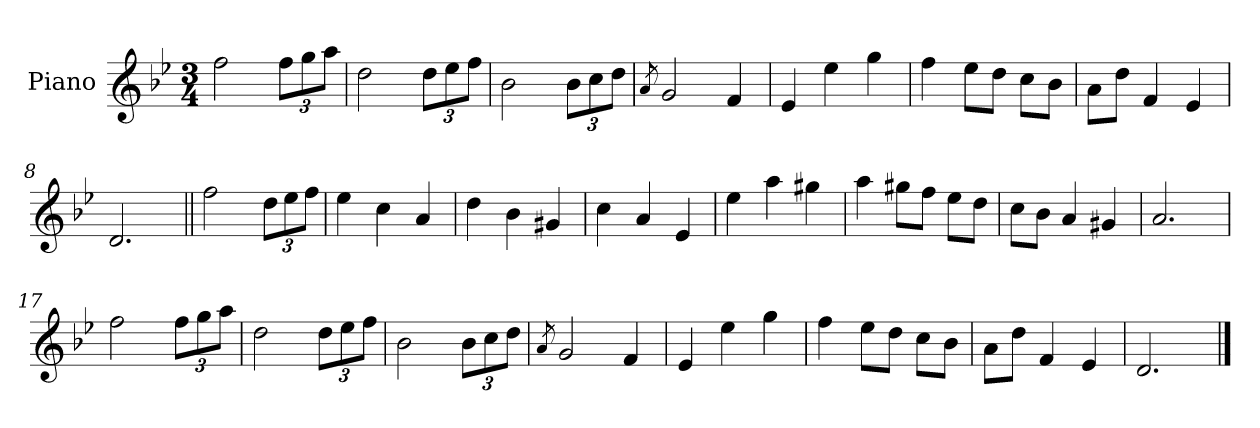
**kern
*part1
*staff1
*I"Piano
*I'Pno.
*clefG2
*k[b-e-]
*M3/4
=1
2ff\
*Xbrackettup
12ff\L
12gg\
12aa\J
=2
2dd\
12dd\L
12ee-\
12ff\J
=3
2b-\
12b-\L
12cc\
12dd\J
=4
8qa/
2g/
4f/
=5
4e-/
4ee-\
4gg\
=6
4ff\
8ee-\L
8dd\J
8cc\L
8b-\J
=7
8a\L
8dd\J
4f/
4e-/
=8
2.d/
=9||
2ff\
12dd\L
12ee-\
12ff\J
=10
4ee-\
4cc\
4a/
=11
4dd\
4b-\
4g#X/
=12
4cc\
4a/
4e-/
=13
4ee-\
4aa\
4gg#X\
=14
4aa\
8gg#X\L
8ff\J
8ee-\L
8dd\J
=15
8cc\L
8b-\J
4a/
4g#X/
=16
2.a/
=17
2ff\
12ff\L
12gg\
12aa\J
=18
2dd\
12dd\L
12ee-\
12ff\J
=19
2b-\
12b-\L
12cc\
12dd\J
=20
8qa/
2g/
4f/
=21
4e-/
4ee-\
4gg\
=22
4ff\
8ee-\L
8dd\J
8cc\L
8b-\J
=23
8a\L
8dd\J
4f/
4e-/
=24
2.d/
==
*-
